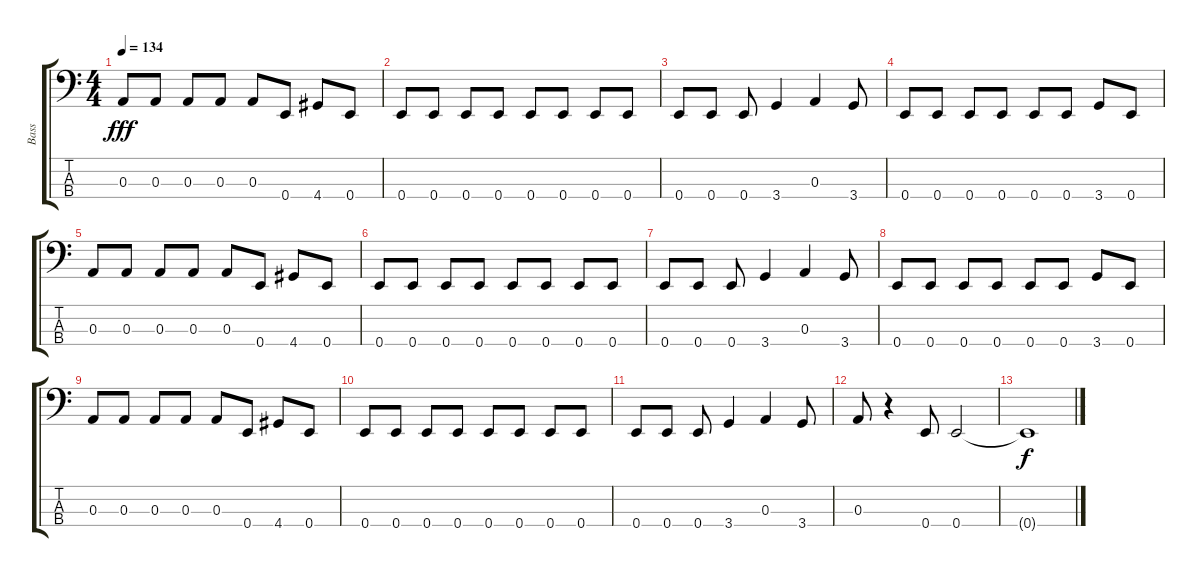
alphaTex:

\track ("Bass" "Bass") {instrument electricbassfinger}
\staff {score tabs}
\tuning (G2 D2 A1 E1) {hide}
\ts (4 4)
\tempo 134
\clef f4
\ks c
0.3.8{dy fff} 0.3.8 0.3.8 0.3.8 0.3.8 0.4.8 4.4.8 0.4.8 |
0.4.8 0.4.8 0.4.8 0.4.8 0.4.8 0.4.8 0.4.8 0.4.8 |
0.4.8 0.4.8 0.4.8 3.4.4 0.3.4 3.4.8 |
0.4.8 0.4.8 0.4.8 0.4.8 0.4.8 0.4.8 3.4.8 0.4.8 |
0.3.8 0.3.8 0.3.8 0.3.8 0.3.8 0.4.8 4.4.8 0.4.8 |
0.4.8 0.4.8 0.4.8 0.4.8 0.4.8 0.4.8 0.4.8 0.4.8 |
0.4.8 0.4.8 0.4.8 3.4.4 0.3.4 3.4.8 |
0.4.8 0.4.8 0.4.8 0.4.8 0.4.8 0.4.8 3.4.8 0.4.8 |
0.3.8 0.3.8 0.3.8 0.3.8 0.3.8 0.4.8 4.4.8 0.4.8 |
0.4.8 0.4.8 0.4.8 0.4.8 0.4.8 0.4.8 0.4.8 0.4.8 |
0.4.8 0.4.8 0.4.8 3.4.4 0.3.4 3.4.8 |
0.3.8 r.4 0.4.8 0.4.2 |
0.4{t}.1{dy f}
